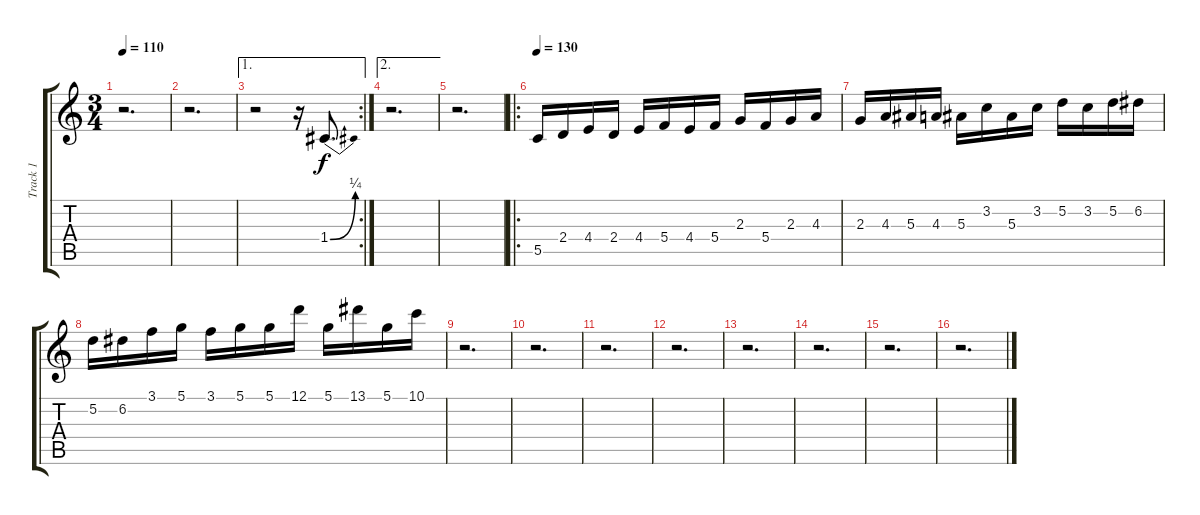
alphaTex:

\track ("Track 1" "Track 1") {instrument distortionguitar}
\staff {score tabs}
\tuning (D4 A3 F3 C3 G2 D2) {hide}
\ts (3 4)
\tempo 110
\clef g2
\ks c
r.2{d dy f} |
r.2{d} |
\ae 1
\rc 2
r.2 r.16 1.4{be (bend 0 0 60 1)}.8{d} |
\ae 2
r.2{d} |
r.2{d} |
\ro
\tempo 130
5.5.16 2.4.16 4.4.16 2.4.16 4.4.16 5.4.16 4.4.16 5.4.16 2.3.16 5.4.16 2.3.16 4.3.16 |
2.3.16 4.3.16 5.3.16 4.3.16 5.3.16 3.2.16 5.3.16 3.2.16 5.2.16 3.2.16 5.2.16 6.2.16 |
5.2.16 6.2.16 3.1.16 5.1.16 3.1.16 5.1.16 5.1.16 12.1.16 5.1.16 13.1.16 5.1.16 10.1.16 |
r.2{d} |
r.2{d} |
r.2{d} |
r.2{d} |
r.2{d} |
r.2{d} |
r.2{d} |
r.2{d}
